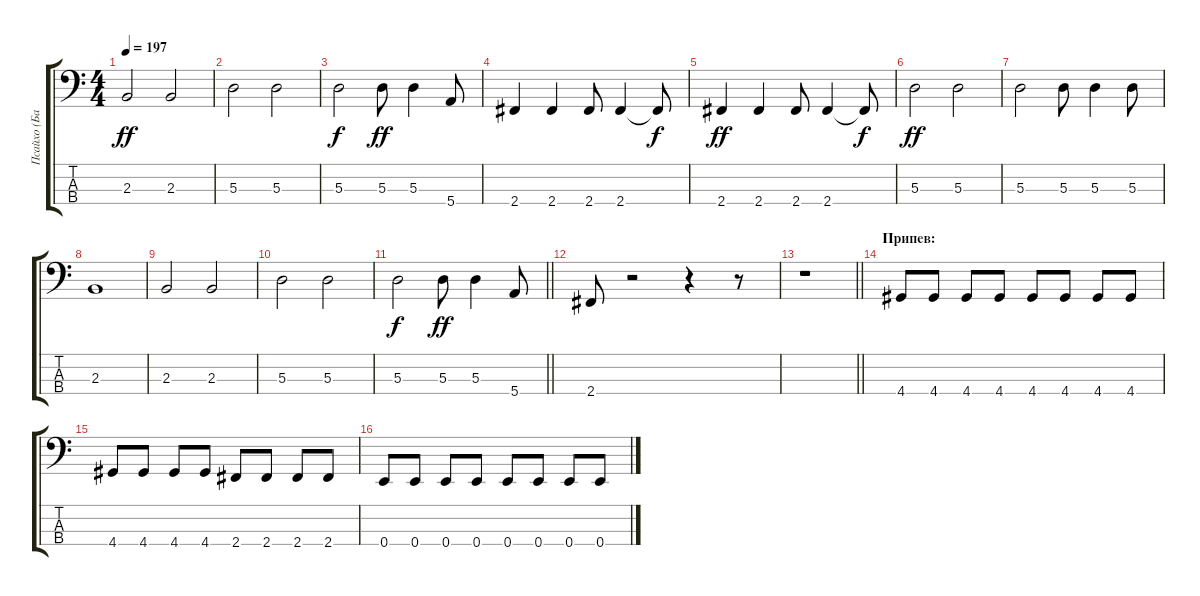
\track ("Псайхо (Бас)" "Псайхо (Ба") {instrument electricbassfinger}
\staff {score tabs}
\tuning (G2 D2 A1 E1) {hide}
\ts (4 4)
\tempo 197
\clef f4
\ks c
2.3.2{dy ff} 2.3.2 |
5.3.2 5.3.2 |
5.3.2{dy f} 5.3.8{dy ff} 5.3.4 5.4.8 |
2.4.4 2.4.4 2.4.8 2.4.4 2.4{t}.8{dy f} |
2.4.4{dy ff} 2.4.4 2.4.8 2.4.4 2.4{t}.8{dy f} |
5.3.2{dy ff} 5.3.2 |
5.3.2 5.3.8 5.3.4 5.3.8 |
2.3.1 |
2.3.2 2.3.2 |
5.3.2 5.3.2 |
\barLineRight lightlight
5.3.2{dy f} 5.3.8{dy ff} 5.3.4 5.4.8 |
\section ("" "")
2.4.8 r.2 r.4 r.8 |
\barLineRight lightlight
r.1 |
\section ("" "Припев:")
4.4.8 4.4.8 4.4.8 4.4.8 4.4.8 4.4.8 4.4.8 4.4.8 |
4.4.8 4.4.8 4.4.8 4.4.8 2.4.8 2.4.8 2.4.8 2.4.8 |
0.4.8 0.4.8 0.4.8 0.4.8 0.4.8 0.4.8 0.4.8 0.4.8
